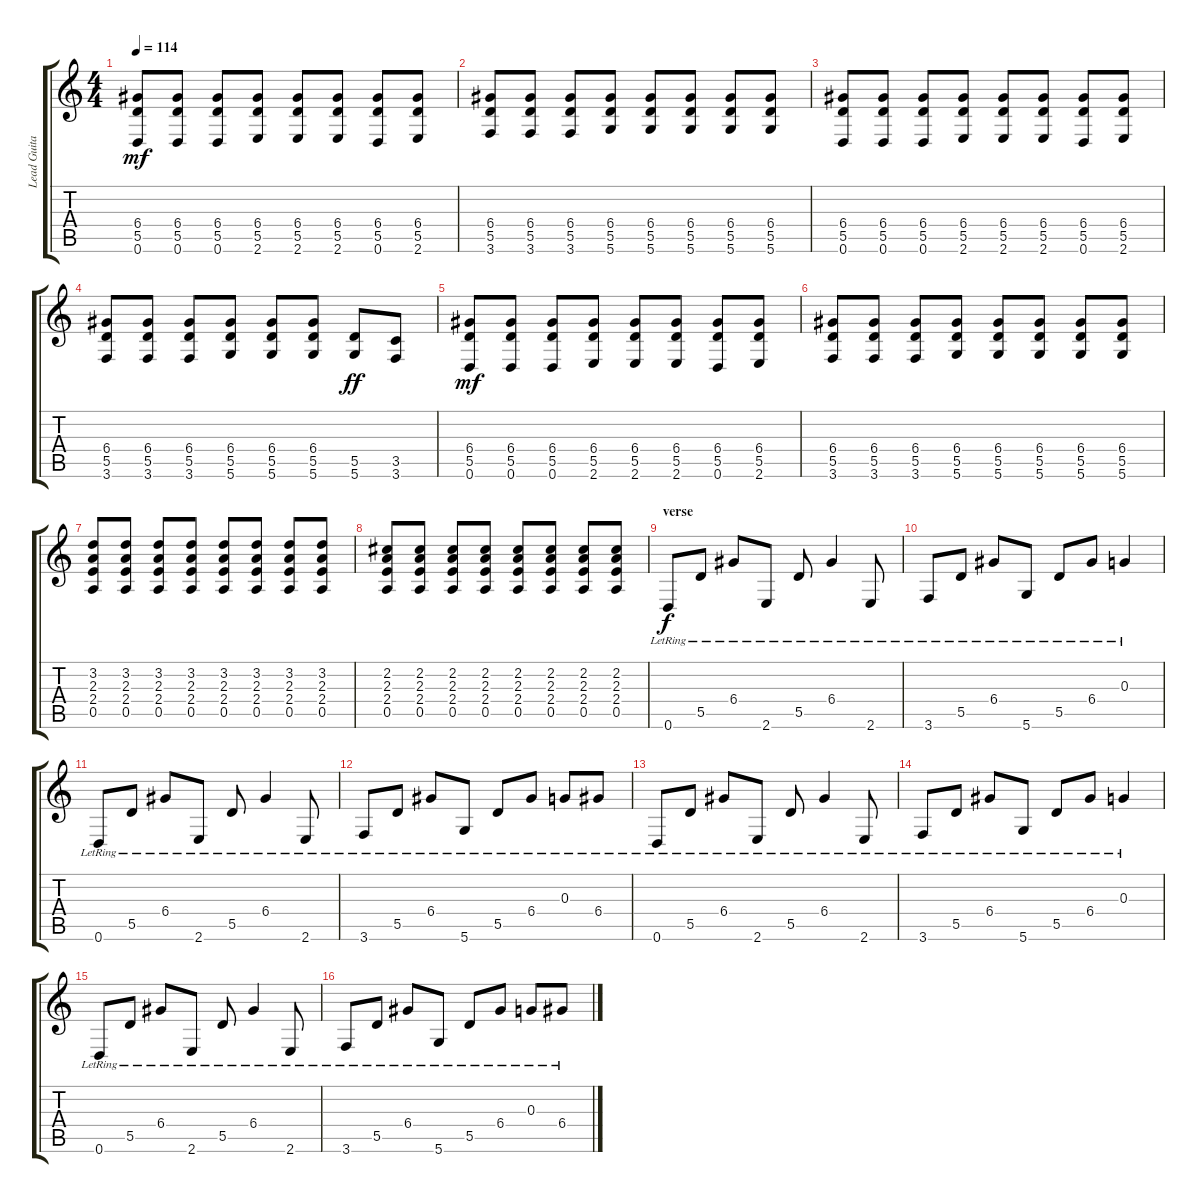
\track ("Lead Guitar" "Lead Guita") {instrument electricguitarclean}
\staff {score tabs}
\tuning (E4 B3 G3 D3 A2 D2) {hide}
\ts (4 4)
\tempo 114
\clef g2
\ks c
(6.4 5.5 0.6).8{dy mf volume 16 instrument distortionguitar} (6.4 5.5 0.6).8 (6.4 5.5 0.6).8 (6.4 5.5 2.6).8 (6.4 5.5 2.6).8 (6.4 5.5 2.6).8 (6.4 5.5 0.6).8 (6.4 5.5 2.6).8 |
(6.4 5.5 3.6).8 (6.4 5.5 3.6).8 (6.4 5.5 3.6).8 (6.4 5.5 5.6).8 (6.4 5.5 5.6).8 (6.4 5.5 5.6).8 (6.4 5.5 5.6).8 (6.4 5.5 5.6).8 |
(6.4 5.5 0.6).8 (6.4 5.5 0.6).8 (6.4 5.5 0.6).8 (6.4 5.5 2.6).8 (6.4 5.5 2.6).8 (6.4 5.5 2.6).8 (6.4 5.5 0.6).8 (6.4 5.5 2.6).8 |
(6.4 5.5 3.6).8 (6.4 5.5 3.6).8 (6.4 5.5 3.6).8 (6.4 5.5 5.6).8 (6.4 5.5 5.6).8 (6.4 5.5 5.6).8 (5.5 5.6).8{dy ff} (3.5 3.6).8 |
(6.4 5.5 0.6).8{dy mf} (6.4 5.5 0.6).8 (6.4 5.5 0.6).8 (6.4 5.5 2.6).8 (6.4 5.5 2.6).8 (6.4 5.5 2.6).8 (6.4 5.5 0.6).8 (6.4 5.5 2.6).8 |
(6.4 5.5 3.6).8 (6.4 5.5 3.6).8 (6.4 5.5 3.6).8 (6.4 5.5 5.6).8 (6.4 5.5 5.6).8 (6.4 5.5 5.6).8 (6.4 5.5 5.6).8 (6.4 5.5 5.6).8 |
(3.2 2.3 2.4 0.5).8 (3.2 2.3 2.4 0.5).8 (3.2 2.3 2.4 0.5).8 (3.2 2.3 2.4 0.5).8 (3.2 2.3 2.4 0.5).8 (3.2 2.3 2.4 0.5).8 (3.2 2.3 2.4 0.5).8 (3.2 2.3 2.4 0.5).8 |
(2.2 2.3 2.4 0.5).8 (2.2 2.3 2.4 0.5).8 (2.2 2.3 2.4 0.5).8 (2.2 2.3 2.4 0.5).8 (2.2 2.3 2.4 0.5).8 (2.2 2.3 2.4 0.5).8 (2.2 2.3 2.4 0.5).8 (2.2 2.3 2.4 0.5).8 |
\section ("" "verse")
0.6{lr}.8{dy f volume 13 instrument electricguitarclean} 5.5{lr}.8 6.4{lr}.8 2.6{lr}.8 5.5{lr}.8 6.4{lr}.4 2.6{lr}.8 |
3.6{lr}.8 5.5{lr}.8 6.4{lr}.8 5.6{lr}.8 5.5{lr}.8 6.4{lr}.8 0.3{lr}.4 |
0.6{lr}.8 5.5{lr}.8 6.4{lr}.8 2.6{lr}.8 5.5{lr}.8 6.4{lr}.4 2.6{lr}.8 |
3.6{lr}.8 5.5{lr}.8 6.4{lr}.8 5.6{lr}.8 5.5{lr}.8 6.4{lr}.8 0.3{lr}.8 6.4{lr}.8 |
0.6{lr}.8 5.5{lr}.8 6.4{lr}.8 2.6{lr}.8 5.5{lr}.8 6.4{lr}.4 2.6{lr}.8 |
3.6{lr}.8 5.5{lr}.8 6.4{lr}.8 5.6{lr}.8 5.5{lr}.8 6.4{lr}.8 0.3{lr}.4 |
0.6{lr}.8 5.5{lr}.8 6.4{lr}.8 2.6{lr}.8 5.5{lr}.8 6.4{lr}.4 2.6{lr}.8 |
3.6{lr}.8 5.5{lr}.8 6.4{lr}.8 5.6{lr}.8 5.5{lr}.8 6.4{lr}.8 0.3{lr}.8 6.4{lr}.8
